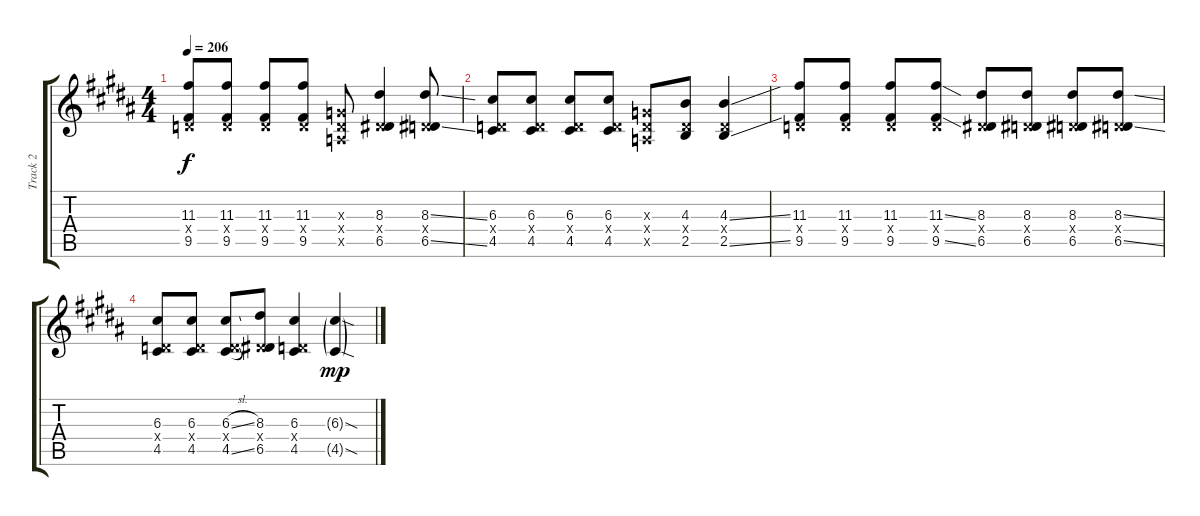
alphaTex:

\track ("Track 2" "Track 2") {instrument distortionguitar}
\staff {score tabs}
\tuning (E4 B3 G3 D3 A2 E2) {hide}
\ts (4 4)
\tempo 206
\clef g2
\ks b
(11.3 0.4{x} 9.5).8{dy f} (11.3 0.4{x} 9.5).8 (11.3 0.4{x} 9.5).8 (11.3 0.4{x} 9.5).8 (0.3{x} 0.4{x} 0.5{x}).8 (8.3 0.4{x} 6.5).4 (8.3{ss} 0.4{x} 6.5{ss}).8 |
(6.3 0.4{x} 4.5).8 (6.3 0.4{x} 4.5).8 (6.3 0.4{x} 4.5).8 (6.3 0.4{x} 4.5).8 (0.3{x} 0.4{x} 0.5{x}).8 (4.3 0.4{x} 2.5).8 (4.3{ss} 0.4{x} 2.5{ss}).4 |
(11.3 0.4{x} 9.5).8 (11.3 0.4{x} 9.5).8 (11.3 0.4{x} 9.5).8 (11.3{ss} 0.4{x} 9.5{ss}).8 (8.3 0.4{x} 6.5).8 (8.3 0.4{x} 6.5).8 (8.3 0.4{x} 6.5).8 (8.3{ss} 0.4{x} 6.5{ss}).8 |
(6.3 0.4{x} 4.5).8 (6.3 0.4{x} 4.5).8 (6.3{sl} 0.4{x} 4.5{sl}).8 (8.3 0.4{x} 6.5).8 (6.3 0.4{x} 4.5).4 (6.3{sod g} 4.5{sod g}).4{dy mp}
